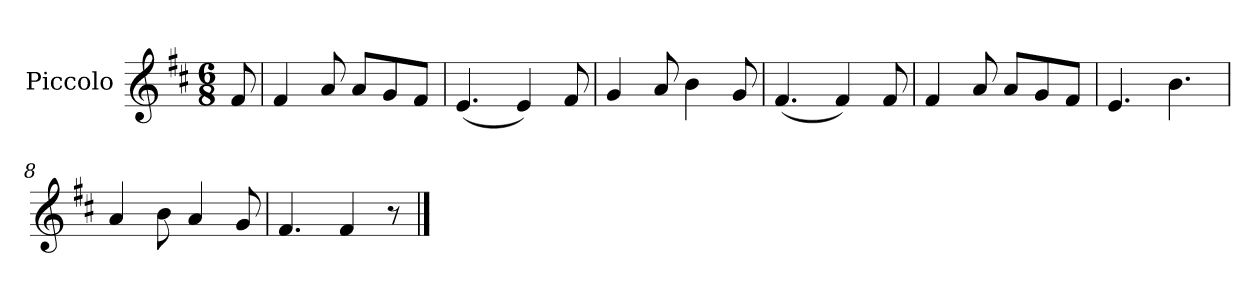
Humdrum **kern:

**kern
*part1
*staff1
*I"Piccolo
*I'Picc
*clefG2
*ITrd-7c-12
*k[f#c#]
*D:
*M6/8
=1
8ff#/
=2
4ff#/
8aa/
8aa/L
8gg/
8ff#/J
=3
(<4.ee/
4ee/)
8ff#/
=4
4gg/
8aa/
4bb\
8gg/
=5
(<4.ff#/
4ff#/)
8ff#/
=6
4ff#/
8aa/
8aa/L
8gg/
8ff#/J
=7
4.ee/
4.bb\
=8
4aa/
8bb\
4aa/
8gg/
=9
4.ff#/
4ff#/
8r
==
*-
